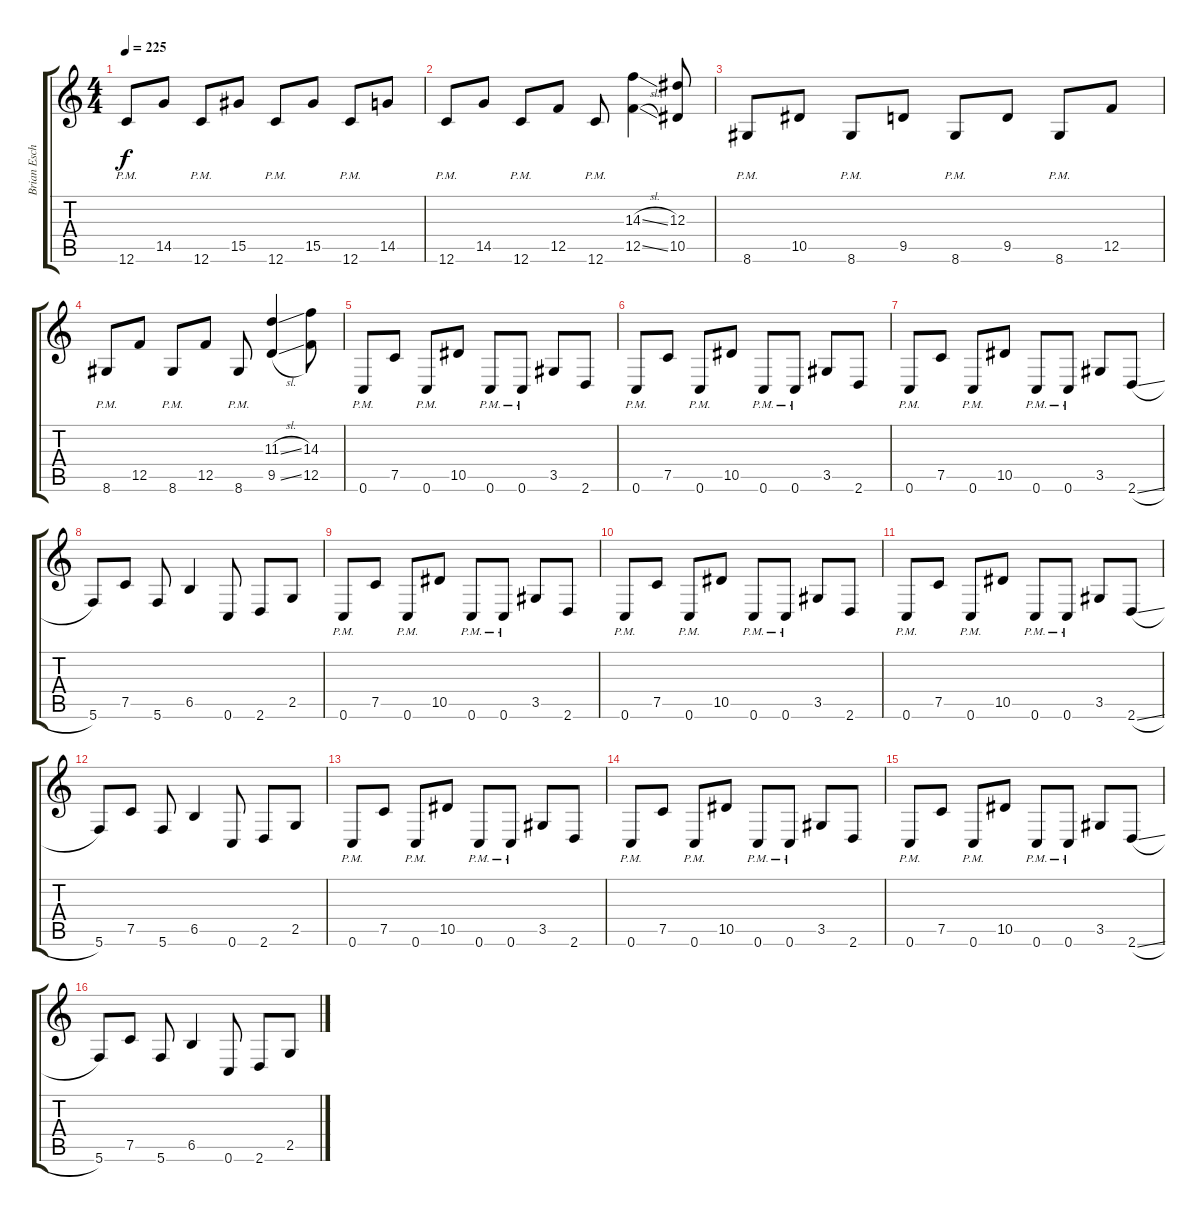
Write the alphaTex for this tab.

\track ("Brian Eschbach (Rhythm)" "Brian Esch") {instrument distortionguitar}
\staff {score tabs}
\tuning (C4 G3 Eb3 Bb2 F2 C2) {hide}
\ts (4 4)
\tempo 225
\clef g2
\ks c
12.6{pm}.8{dy f} 14.5.8 12.6{pm}.8 15.5.8 12.6{pm}.8 15.5.8 12.6{pm}.8 14.5.8 |
12.6{pm}.8 14.5.8 12.6{pm}.8 12.5.8 12.6{pm}.8 (14.3{sl} 12.5{sl}).4 (12.3 10.5).8 |
8.6{pm}.8 10.5.8 8.6{pm}.8 9.5.8 8.6{pm}.8 9.5.8 8.6{pm}.8 12.5.8 |
8.6{pm}.8 12.5.8 8.6{pm}.8 12.5.8 8.6{pm}.8 (11.3{sl} 9.5{sl}).4 (14.3 12.5).8 |
0.6{pm}.8 7.5.8 0.6{pm}.8 10.5.8 0.6{pm}.8 0.6{pm}.8 3.5.8 2.6.8 |
0.6{pm}.8 7.5.8 0.6{pm}.8 10.5.8 0.6{pm}.8 0.6{pm}.8 3.5.8 2.6.8 |
0.6{pm}.8 7.5.8 0.6{pm}.8 10.5.8 0.6{pm}.8 0.6{pm}.8 3.5.8 2.6{sl}.8 |
5.6.8 7.5.8 5.6.8 6.5.4 0.6.8 2.6.8 2.5.8 |
0.6{pm}.8 7.5.8 0.6{pm}.8 10.5.8 0.6{pm}.8 0.6{pm}.8 3.5.8 2.6.8 |
0.6{pm}.8 7.5.8 0.6{pm}.8 10.5.8 0.6{pm}.8 0.6{pm}.8 3.5.8 2.6.8 |
0.6{pm}.8 7.5.8 0.6{pm}.8 10.5.8 0.6{pm}.8 0.6{pm}.8 3.5.8 2.6{sl}.8 |
5.6.8 7.5.8 5.6.8 6.5.4 0.6.8 2.6.8 2.5.8 |
0.6{pm}.8 7.5.8 0.6{pm}.8 10.5.8 0.6{pm}.8 0.6{pm}.8 3.5.8 2.6.8 |
0.6{pm}.8 7.5.8 0.6{pm}.8 10.5.8 0.6{pm}.8 0.6{pm}.8 3.5.8 2.6.8 |
0.6{pm}.8 7.5.8 0.6{pm}.8 10.5.8 0.6{pm}.8 0.6{pm}.8 3.5.8 2.6{sl}.8 |
5.6.8 7.5.8 5.6.8 6.5.4 0.6.8 2.6.8 2.5.8
